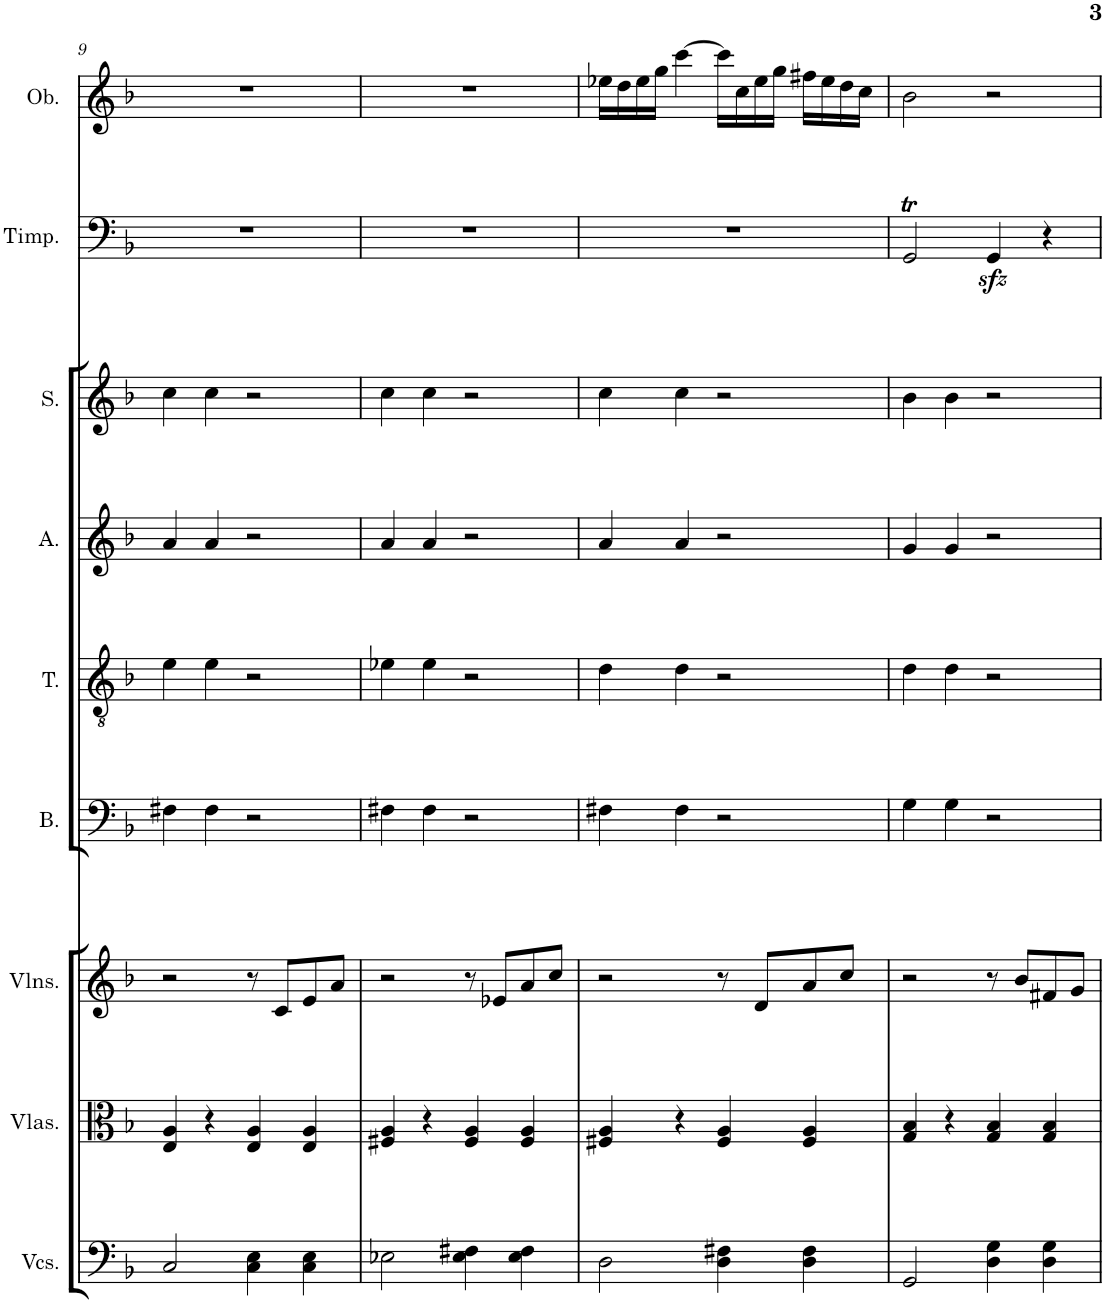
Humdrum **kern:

**kern	**kern	**kern	**kern	**kern	**kern	**kern	**kern	**kern
*part9	*part8	*part7	*part6	*part5	*part4	*part3	*part2	*part1
*staff9	*staff8	*staff7	*staff6	*staff5	*staff4	*staff3	*staff2	*staff1
*I"Violoncellos	*I"Violas	*I"Violins	*I"Bass	*I"Tenor	*I"Alto	*I"Soprano	*I"Timpani	*I"Oboe
*I'Vcs.	*I'Vlas.	*I'Vlns.	*I'B.	*I'T.	*I'A.	*I'S.	*I'Timp.	*I'Ob.
!!LO:PB:g=z
*clefF4	*clefC3	*clefG2	*clefF4	*clefGv2	*clefG2	*clefG2	*clefF4	*clefG2
*k[b-]	*k[b-]	*k[b-]	*k[b-]	*k[b-]	*k[b-]	*k[b-]	*k[b-]	*k[b-]
*M4/4	*M4/4	*M4/4	*M4/4	*M4/4	*M4/4	*M4/4	*M4/4	*M4/4
=9	=9	=9	=9	=9	=9	=9	=9	=9
2C/	4E/ 4A/	2r	4F#X\	4e\	4a/	4cc\	1r	1r
.	4r	.	4F#\	4e\	4a/	4cc\	.	.
4C\ 4E\	4E/ 4A/	8r	2r	2r	2r	2r	.	.
.	.	8c/L	.	.	.	.	.	.
4C\ 4E\	4E/ 4A/	8e/	.	.	.	.	.	.
.	.	8a/J	.	.	.	.	.	.
=10	=10	=10	=10	=10	=10	=10	=10	=10
2E-X\	4F#X/ 4A/	2r	4F#X\	4e-X\	4a/	4cc\	1r	1r
.	4r	.	4F#\	4e-\	4a/	4cc\	.	.
4E-\ 4F#X\	4F#/ 4A/	8r	2r	2r	2r	2r	.	.
.	.	8e-X/L	.	.	.	.	.	.
4E-\ 4F#\	4F#/ 4A/	8a/	.	.	.	.	.	.
.	.	8cc/J	.	.	.	.	.	.
=11	=11	=11	=11	=11	=11	=11	=11	=11
2D\	4F#X/ 4A/	2r	4F#X\	4d\	4a/	4cc\	1r	16ee-X\LL
.	.	.	.	.	.	.	.	16dd\
.	.	.	.	.	.	.	.	16ee-\
.	.	.	.	.	.	.	.	16gg\JJ
.	4r	.	4F#\	4d\	4a/	4cc\	.	[4ccc\
4D\ 4F#X\	4F#/ 4A/	8r	2r	2r	2r	2r	.	16ccc\LL]
.	.	.	.	.	.	.	.	16cc\
.	.	8d/L	.	.	.	.	.	16ee-\
.	.	.	.	.	.	.	.	16gg\JJ
4D\ 4F#\	4F#/ 4A/	8a/	.	.	.	.	.	16ff#X\LL
.	.	.	.	.	.	.	.	16ee-\
.	.	8cc/J	.	.	.	.	.	16dd\
.	.	.	.	.	.	.	.	16cc\JJ
=12	=12	=12	=12	=12	=12	=12	=12	=12
2GG/	4G/ 4B-/	2r	4G\	4d\	4g/	4b-\	2GGT/	2b-\
.	4r	.	4G\	4d\	4g/	4b-\	.	.
4D\ 4G\	4G/ 4B-/	8r	2r	2r	2r	2r	4GGzz</	2r
.	.	8b-/L	.	.	.	.	.	.
4D\ 4G\	4G/ 4B-/	8f#X/	.	.	.	.	4r	.
.	.	8g/J	.	.	.	.	.	.
=	=	=	=	=	=	=	=	=
*-	*-	*-	*-	*-	*-	*-	*-	*-
